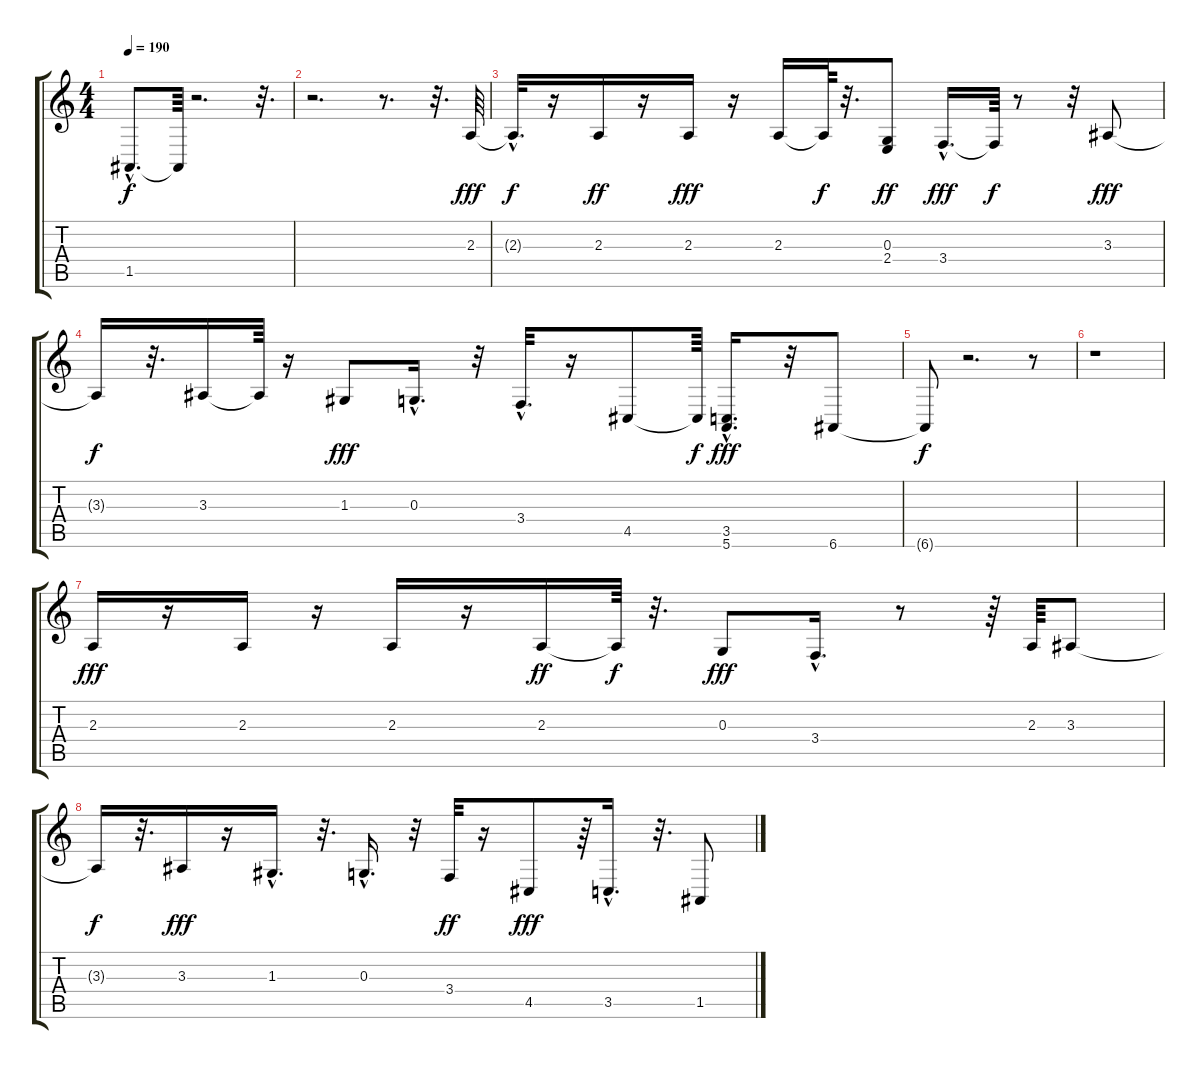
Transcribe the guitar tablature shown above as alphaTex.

\track ("" "          ") {instrument baritonesax}
\staff {score tabs}
\tuning (E4 B3 G3 D3 A2 E2) {hide}
\ts (4 4)
\tempo 190
\clef g2
\ks c
1.5{hac t}.8{d dy f} 1.5{t}.64 r.2{d} r.32{d} |
r.2{d} r.8{d} r.32{d} 2.3.64{dy fff} |
2.3{hac t}.32{d dy f} r.16 2.3.16{dy ff} r.16 2.3.16{dy fff} r.16 2.3.16 2.3{t}.64{dy f} r.32{d} (0.3 2.4).8{dy ff} 3.4{hac}.16{d dy fff} 3.4{t}.64{dy f} r.8 r.32 3.3.8{dy fff} |
3.3{t}.16{dy f} r.32{d} 3.3.16 3.3{t}.64 r.16 1.3.8{dy fff} 0.3{hac}.16{d} r.32 3.4{hac}.32{d} r.16 4.5.8 4.5{t}.64{dy f} (3.5{hac} 5.6).16{d dy fff} r.32 6.6.8 |
6.6{t}.8{dy f} r.2{d} r.8 |
r.1 |
2.3.16{dy fff} r.16 2.3.16 r.16 2.3.16 r.16 2.3.16{dy ff} 2.3{t}.64{dy f} r.32{d} 0.3.8{dy fff} 3.4{hac}.16{d} r.8 r.64 2.3.64 3.3.8 |
3.3{t}.16{dy f} r.32{d} 3.3.16{dy fff} r.16 1.3{hac}.16{d} r.32{d} 0.3{hac}.16{d} r.32 3.4.32{dy ff} r.16 4.5.8{dy fff} r.64 3.5{hac}.16{d} r.32{d} 1.5.8
